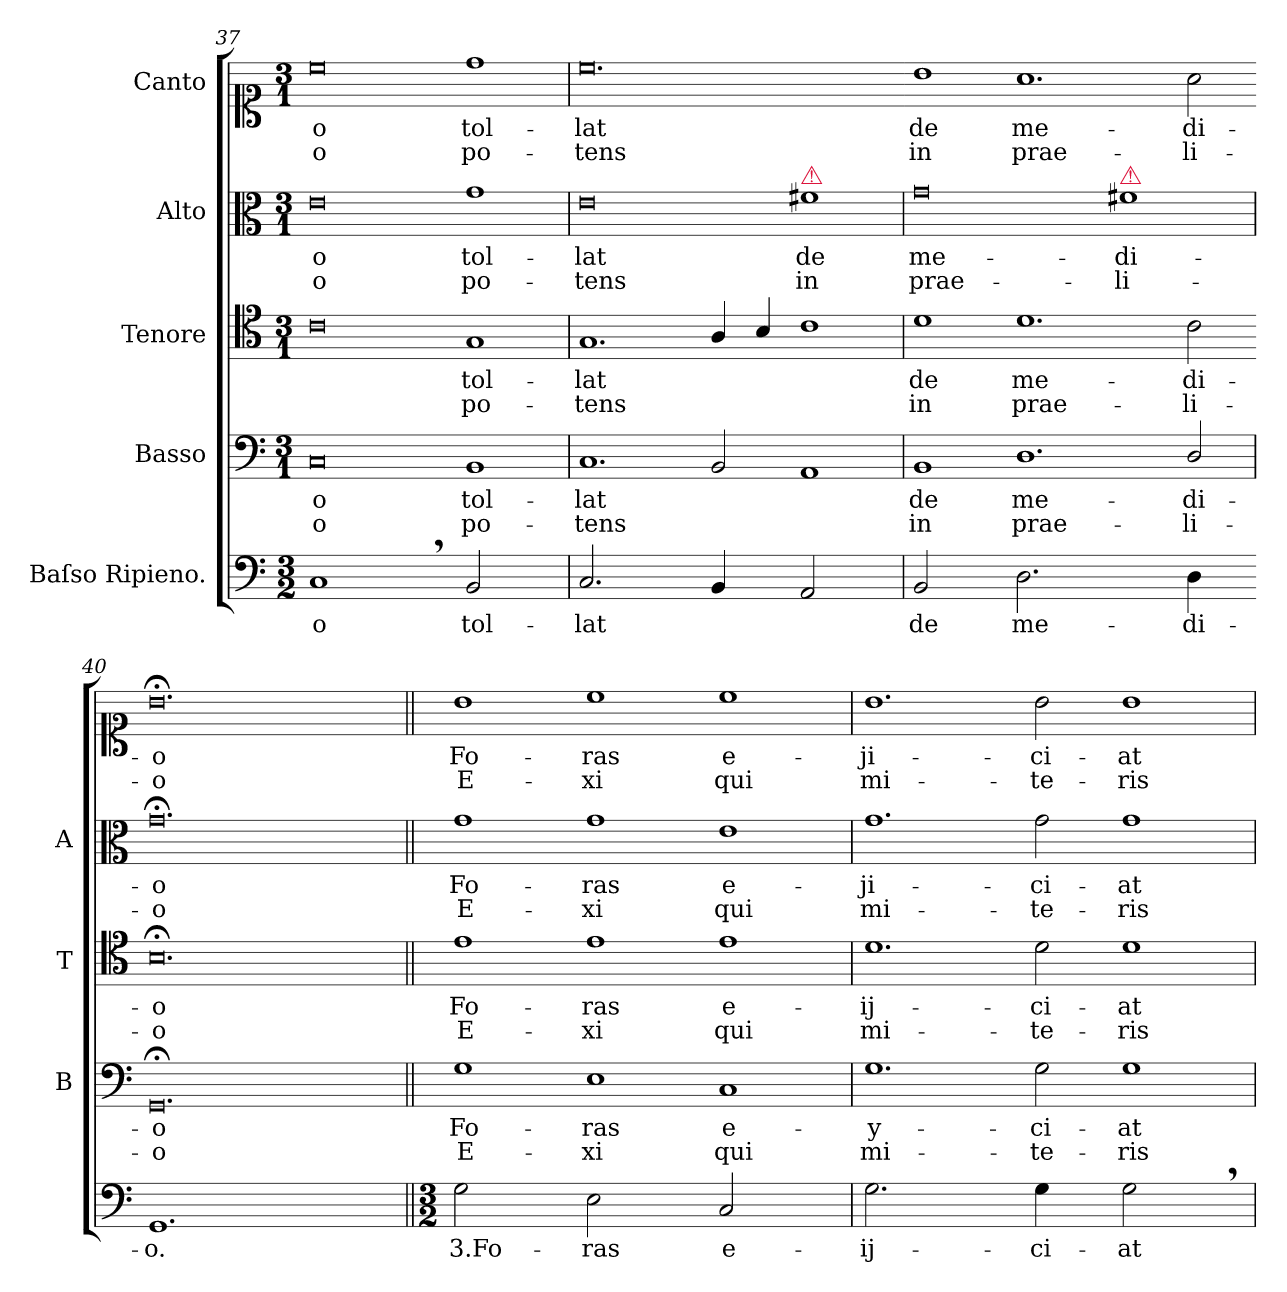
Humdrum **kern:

**kern	**text	**kern	**text	**text	**kern	**text	**text	**kern	**text	**text	**kern	**text	**text
*part5	*part5	*part4	*part4	*part4	*part3	*part3	*part3	*part2	*part2	*part2	*part1	*part1	*part1
*staff5	*staff5	*staff4	*staff4	*staff4	*staff3	*staff3	*staff3	*staff2	*staff2	*staff2	*staff1	*staff1	*staff1
*I"Baſso Ripieno.	*	*I"Basso	*	*	*I"Tenore	*	*	*I"Alto	*	*	*I"Canto	*	*
*	*	*I'B	*	*	*I'T	*	*	*I'A	*	*	*	*	*
*clefF4	*	*clefF4	*	*	*clefC4	*	*	*clefC3	*	*	*clefC1	*	*
*k[]	*	*k[]	*	*	*k[]	*	*	*k[]	*	*	*k[]	*	*
*M3/2	*	*M3/1	*	*	*M3/1	*	*	*M3/1	*	*	*M3/1	*	*
=37	=37	=37	=37	=37	=37	=37	=37	=37	=37	=37	=37	=37	=37
!LO:N:vis=1	!	!	!	!	!	!	!	!	!	!	!	!	!
0C,</	-o	0C/	-o	-o	0c\	.	.	0e\	-o	-o	0cc\	-o	-o
!LO:N:vis=2	!	!	!	!	!	!	!	!	!	!	!	!	!
1BB/	tol-	1BB/	tol-	po-	1G/	tol-	po-	1g\	tol-	po-	1dd\	tol-	po-
=38	=38	=38	=38	=38	=38	=38	=38	=38	=38	=38	=38	=38	=38
!LO:N:vis=2.	!	!	!	!	!	!	!	!	!	!	!	!	!
1.C/	-lat	1.C/	-lat	-tens	1.G/	-lat	-tens	0e\	-lat	-tens	0.cc\	-lat	-tens
!LO:N:vis=4	!	!	!	!	!	!	!	!	!	!	!	!	!
2BB/	.	2BB/	.	.	4A/	.	.	.	.	.	.	.	.
.	.	.	.	.	4B/	.	.	.	.	.	.	.	.
!	!	!	!	!	!	!	!	!LO:TX:a:color=crimson:t=⚠	!	!	!	!	!
!LO:N:vis=2	!	!	!	!	!	!	!	!	!	!	!	!	!
1AA/	.	1AA/	.	.	1c\	.	.	1f#X\	de	in	.	.	.
=39	=39-	=39	=39-	=39-	=39	=39-	=39-	=39	=39-	=39-	=39-	=39-	=39-
!LO:N:vis=2	!	!	!	!	!	!	!	!	!	!	!	!	!
1BB/	de	1BB/	de	in	1d\	de	in	0g\	me-	prae-	1b\	de	in
!LO:N:vis=2.	!	!	!	!	!	!	!	!	!	!	!	!	!
1.D\	me-	1.D\	me-	prae-	1.d\	me-	prae-	.	.	.	1.a\	me-	prae-
!	!	!	!	!	!	!	!	!LO:TX:a:color=crimson:t=⚠	!	!	!	!	!
.	.	.	.	.	.	.	.	1f#X\	-di-	-li-	.	.	.
!LO:N:vis=4	!	!	!	!	!	!	!	!	!	!	!	!	!
2D\	-di-	2D/	-di-	-li-	2c\	-di-	-li-	.	.	.	2a\	-di-	-li-
=40-	=40-	=40	=40-	=40-	=40-	=40-	=40-	=40	=40-	=40-	=40-	=40-	=40-
!LO:N:vis=1.	!	!	!	!	!	!	!	!	!	!	!	!	!
0.GG/	-o.	0.GG;<;/	-o	-o	0.B;<\	-o	-o	0.g;\	-o	-o	0.b;<\	-o	-o
=41||	=41||	=41||	=41||	=41||	=41||	=41||	=41||	=41||	=41||	=41||	=41||	=41||	=41||
*M3/2	*	*	*	*	*	*	*	*	*	*	*	*	*
!LO:N:vis=2	!	!	!	!	!	!	!	!	!	!	!	!	!
1G\	3.Fo-	1G\	Fo-	E-	1e\	Fo-	E-	1g\	Fo-	E-	1b\	Fo-	E-
!LO:N:vis=2	!	!	!	!	!	!	!	!	!	!	!	!	!
1E\	-ras	1E\	-ras	-xi	1e\	-ras	-xi	1g\	-ras	-xi	1cc\	-ras	-xi
!LO:N:vis=2	!	!	!	!	!	!	!	!	!	!	!	!	!
1C/	e-	1C/	e-	qui	1e\	e-	qui	1e\	e-	qui	1cc\	e-	qui
=42	=42	=42	=42	=42	=42	=42	=42	=42	=42	=42	=42	=42	=42
!LO:N:vis=2.	!	!	!	!	!	!	!	!	!	!	!	!	!
1.G\	-ij-	1.G\	-y-	mi-	1.d\	-ij-	mi-	1.g\	-ji-	mi-	1.b\	-ji-	mi-
!LO:N:vis=4	!	!	!	!	!	!	!	!	!	!	!	!	!
2G\	-ci-	2G\	-ci-	-te-	2d\	-ci-	-te-	2g\	-ci-	-te-	2b\	-ci-	-te-
!LO:N:vis=2	!	!	!	!	!	!	!	!	!	!	!	!	!
1G,<\	-at	1G\	-at	-ris	1d\	-at	-ris	1g\	-at	-ris	1b\	-at	-ris
=	=	=	=	=	=	=	=	=	=	=	=	=	=
*-	*-	*-	*-	*-	*-	*-	*-	*-	*-	*-	*-	*-	*-
